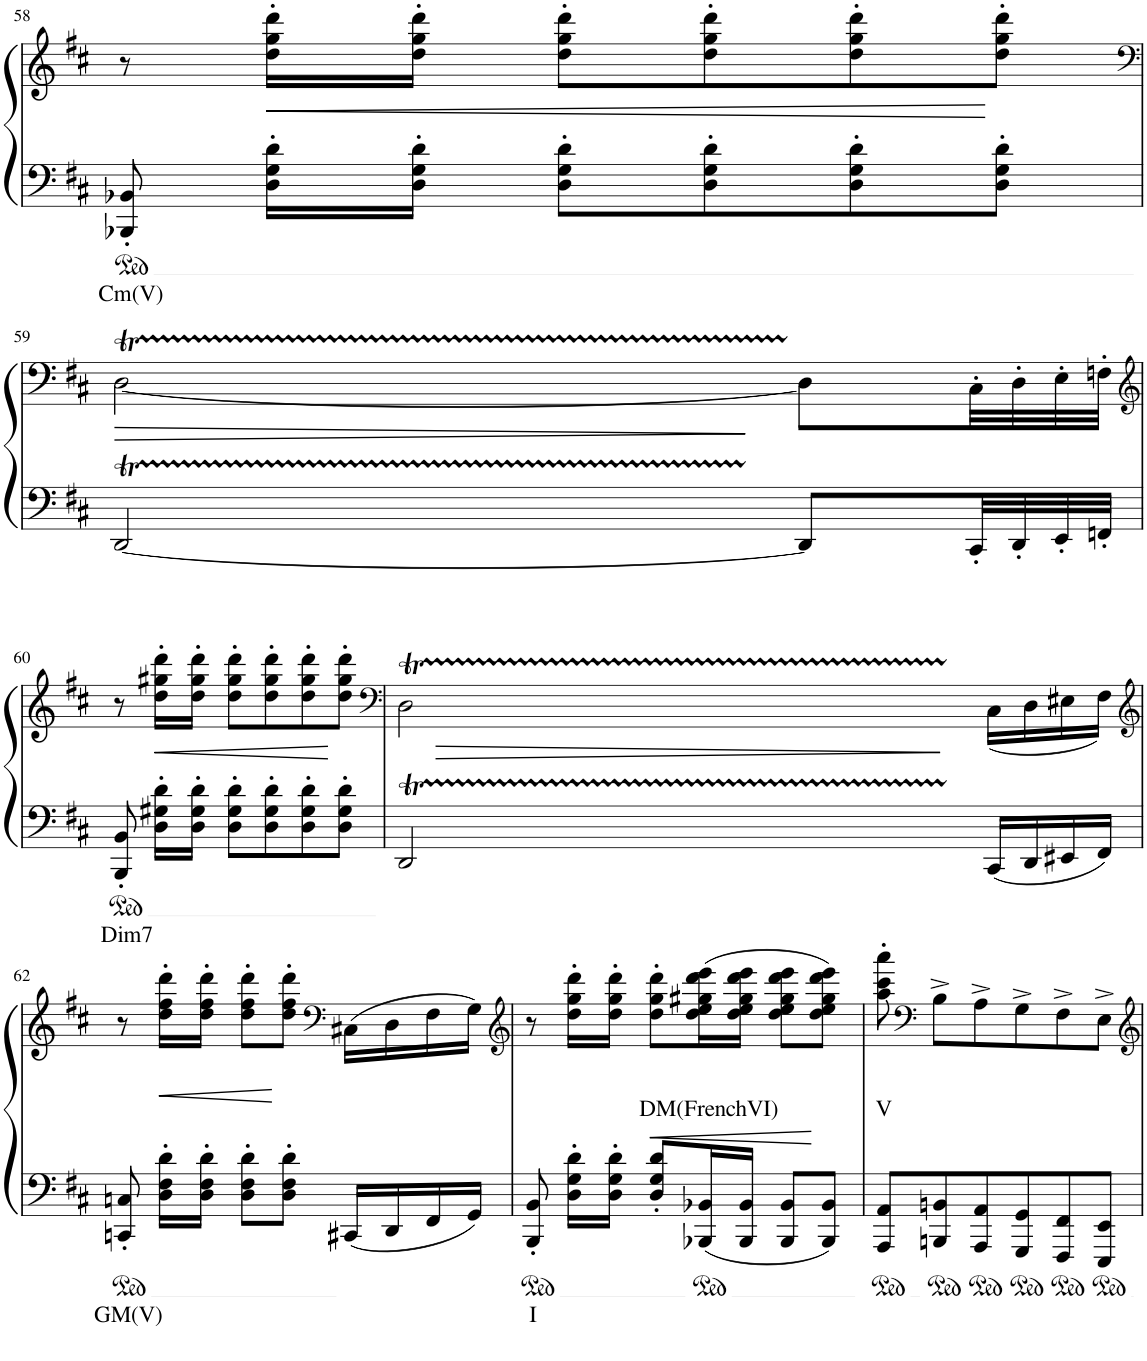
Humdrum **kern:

**kern	**text	**kern	**text	**dynam
*part1	*part1	*part1	*part1	*part1
*staff2	*staff2	*staff1	*staff1	*staff1/2
*I"Piano	*	*	*	*
*I'Pno	*	*	*	*
!!LO:PB:g=z
*clefF4	*	*clefG2	*	*
*k[f#c#]	*	*k[f#c#]	*	*
*M3/4	*	*M3/4	*	*
=58	=58	=58	=58	=58
!	!LO:LY:b	!	!	!
8BBB-X/' 8BB-X/'	Cm(V)	8r	.	.
!	!	!	!	!LO:HP:b
16D\' 16G\' 16d\'LL	.	16dd\' 16gg\' 16ddd\'LL	.	<
16D\' 16G\' 16d\'JJ	.	16dd\' 16gg\' 16ddd\'JJ	.	.
8D\' 8G\' 8d\'L	.	8dd\' 8gg\' 8ddd\'L	.	.
8D\' 8G\' 8d\'	.	8dd\' 8gg\' 8ddd\'	.	.
8D\' 8G\' 8d\'	.	8dd\' 8gg\' 8ddd\'	.	.
8D\' 8G\' 8d\'J	.	8dd\' 8gg\' 8ddd\'J	.	[
!!LO:LB:g=z
=59	=59	=59	=59	=59
*	*	*clefF4	*	*
*^	*	*	*	*
!	!	!	!	!	!LO:HP:b
*	*	*	*^	*	*
[<2DDT/	32EE!	.	[<2DT\	32E!	.	>
.	32DD!	.	.	32D!	.	.
.	32EE!	.	.	32E!	.	.
.	32DD!	.	.	32D!	.	.
.	32EE!	.	.	32E!	.	.
.	32DD!	.	.	32D!	.	.
.	32EE!	.	.	32E!	.	.
.	32DD!	.	.	32D!	.	.
.	32EE!	.	.	32E!	.	.
.	32DD!	.	.	32D!	.	.
.	32EE!	.	.	32E!	.	.
.	32DD!	.	.	32D!	.	.
.	32EE!	.	.	32E!	.	.
.	32DD!	.	.	32D!	.	.
.	32EE!	.	.	32E!	.	.
.	32DD!	.	.	32D!	.	]
8DD/L]	32EE!	.	8D\L]	32E!	.	.
.	32DD!	.	.	32D!	.	.
.	32EE!	.	.	32E!	.	.
.	32DD!	.	.	32D!	.	.
32CC#'/LL	8ryy	.	32C#'\LL	8ryy	.	.
32DD'/	.	.	32D'\	.	.	.
32EE'/	.	.	32E'\	.	.	.
32FFn'/JJJ	.	.	32Fn'\JJJ	.	.	.
*v	*v	*	*	*	*	*
*	*	*v	*v	*	*
!!LO:LB:g=z
=60	=60	=60	=60	=60
*	*	*clefG2	*	*
!	!LO:LY:b	!	!	!
8BBB/' 8BB/'	Dim7	8r	.	.
!	!	!	!	!LO:HP:b
16D\' 16G#X\' 16d\'LL	.	16dd\' 16gg#X\' 16ddd\'LL	.	<
16D\' 16G#\' 16d\'JJ	.	16dd\' 16gg#\' 16ddd\'JJ	.	.
8D\' 8G#\' 8d\'L	.	8dd\' 8gg#\' 8ddd\'L	.	.
8D\' 8G#\' 8d\'	.	8dd\' 8gg#\' 8ddd\'	.	.
8D\' 8G#\' 8d\'	.	8dd\' 8gg#\' 8ddd\'	.	.
8D\' 8G#\' 8d\'J	.	8dd\' 8gg#\' 8ddd\'J	.	[
=61	=61	=61	=61	=61
*	*	*clefF4	*	*
*^	*	*^	*	*
2DDT/	32EE!	.	2DT\	32E!	.	.
!	!	!	!	!	!	!LO:HP:b
.	32DD!	.	.	32D!	.	>
.	32EE!	.	.	32E!	.	.
.	32DD!	.	.	32D!	.	.
.	32EE!	.	.	32E!	.	.
.	32DD!	.	.	32D!	.	.
.	32EE!	.	.	32E!	.	.
.	32DD!	.	.	32D!	.	.
.	32EE!	.	.	32E!	.	.
.	32DD!	.	.	32D!	.	.
.	32EE!	.	.	32E!	.	.
.	32DD!	.	.	32D!	.	.
.	32EE!	.	.	32E!	.	.
.	32DD!	.	.	32D!	.	.
.	32EE!	.	.	32E!	.	.
.	32DD!	.	.	32D!	.	]
16CC#/LL	4ryy	.	(<16C#\LL	4ryy	.	.
16DD/	.	.	16D\	.	.	.
16EE#X/	.	.	16E#X\	.	.	.
16FF#/JJ	.	.	16F#\JJ)	.	.	.
*v	*v	*	*	*	*	*
*	*	*v	*v	*	*
!!LO:LB:g=z
=62	=62	=62	=62	=62
*	*	*clefG2	*	*
!	!LO:LY:b	!	!	!
8CCn/' 8Cn/'	GM(V)	8r	.	.
!	!	!	!	!LO:HP:b
16D\' 16F#\' 16d\'LL	.	16dd\' 16ff#\' 16ddd\'LL	.	<
16D\' 16F#\' 16d\'JJ	.	16dd\' 16ff#\' 16ddd\'JJ	.	.
8D\' 8F#\' 8d\'L	.	8dd\' 8ff#\' 8ddd\'L	.	.
8D\' 8F#\' 8d\'J	.	8dd\' 8ff#\' 8ddd\'J	.	[
*	*	*clefF4	*	*
16CC#X/LL	.	(16C#X\LL	.	.
16DD/	.	16D\	.	.
16FF#/	.	16F#\	.	.
16GG/JJ	.	16G\JJ)	.	.
=63	=63	=63	=63	=63
*	*	*clefG2	*	*
!	!LO:LY:b	!	!	!
8BBB/' 8BB/'	I	8r	.	.
16D\' 16G\' 16d\'LL	.	16dd\' 16gg\' 16ddd\'LL	.	.
16D\' 16G\' 16d\'JJ	.	16dd\' 16gg\' 16ddd\'JJ	.	.
!	!	!	!	!LO:HP:b
8D/' 8G/' 8d/'L	.	8dd\' 8gg\' 8ddd\'L	.	<
!	!	!	!LO:LY:b	!
16BBB-X/ 16BB-X/L	.	(16dd\ 16ee\ 16gg#X\ 16ddd\ 16eee\L	DM(FrenchVI)	.
16BBB-/ 16BB-/JJ	.	16dd\ 16ee\ 16gg#\ 16ddd\ 16eee\JJ	.	.
8BBB-/ 8BB-/L	.	8dd\ 8ee\ 8gg#\ 8ddd\ 8eee\L	.	.
8BBB-/ 8BB-/J	.	8dd\ 8ee\ 8gg#\ 8ddd\ 8eee\J)	.	[
=64	=64	=64	=64	=64
!	!	!	!LO:LY:b	!
8AAA/ 8AA/L	.	8aa\' 8ccc#\' 8aaa\'	V	.
*	*	*clefF4	*	*
8BBBn/ 8BBn/	.	8B^\L	.	.
8AAA/ 8AA/	.	8A^\	.	.
8GGG/ 8GG/	.	8G^\	.	.
8FFF#/ 8FF#/	.	8F#^\	.	.
8EEE/ 8EE/J	.	8E^\J	.	.
=	=	=	=	=
*-	*-	*-	*-	*-
